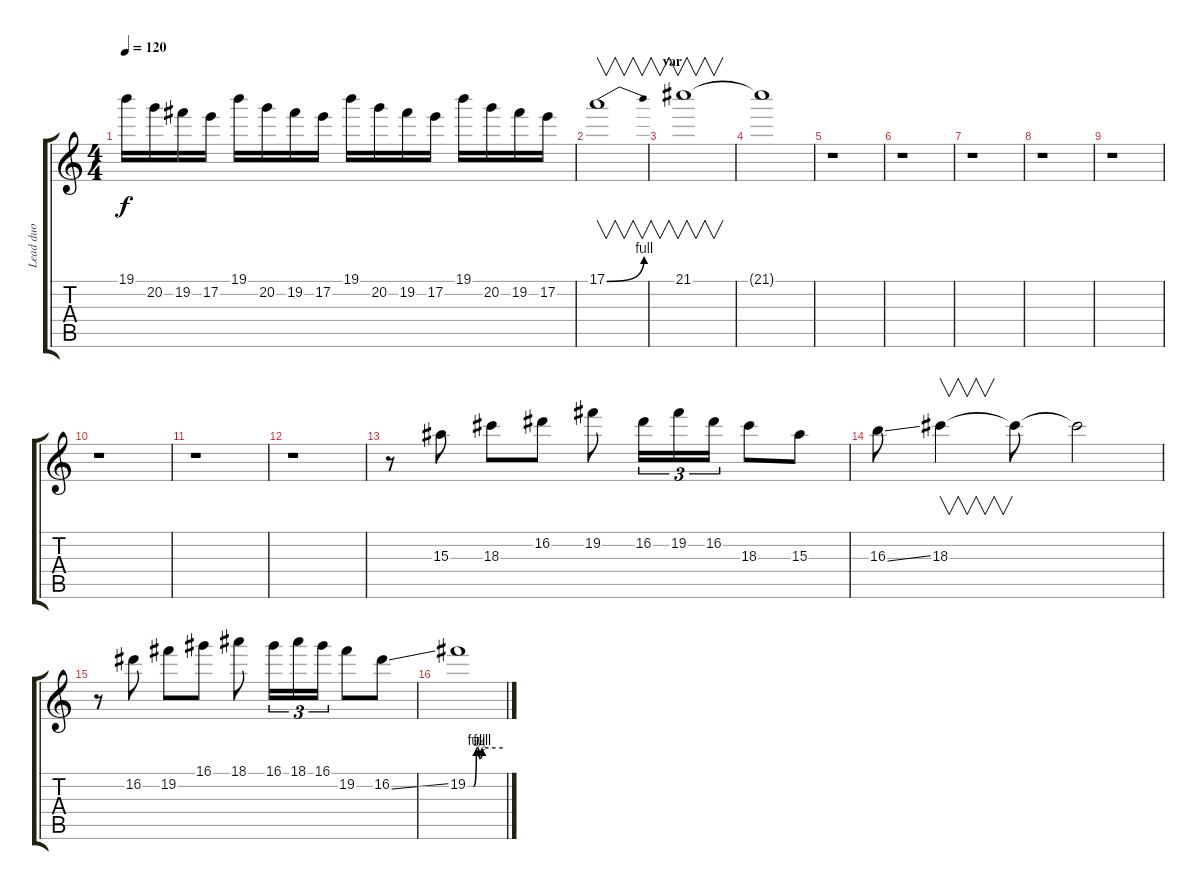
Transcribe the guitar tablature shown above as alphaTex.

\track ("Lead duo" "Lead duo") {instrument distortionguitar}
\staff {score tabs}
\tuning (E4 B3 G3 D3 A2 E2) {hide}
\ts (4 4)
\tempo 120
\clef g2
\ks c
19.1.16{dy f} 20.2.16 19.2.16 17.2.16 19.1.16 20.2.16 19.2.16 17.2.16 19.1.16 20.2.16 19.2.16 17.2.16 19.1.16 20.2.16 19.2.16 17.2.16 |
17.1{be (bend 0 0 60 4)}.1{v} |
\section ("" "var")
21.1.1{v} |
21.1{t}.1 |
r.1 |
r.1 |
r.1 |
r.1 |
r.1 |
r.1 |
r.1 |
r.1 |
r.8 15.3.8 18.3.8 16.2.8 19.2.8 16.2.16{tu (3 2)} 19.2.16{tu (3 2)} 16.2.16{tu (3 2)} 18.3.8 15.3.8 |
16.3{ss}.8 18.3.4{v} 18.3{t}.8 18.3{t}.2 |
r.8 16.2.8 19.2.8 16.1.8 18.1.8 16.1.16{tu (3 2)} 18.1.16{tu (3 2)} 16.1.16{tu (3 2)} 19.2.8 16.2{ss}.8 |
19.2{be (custom 0 0 10 0 15 4 20 2 25 4 60 4)}.1
